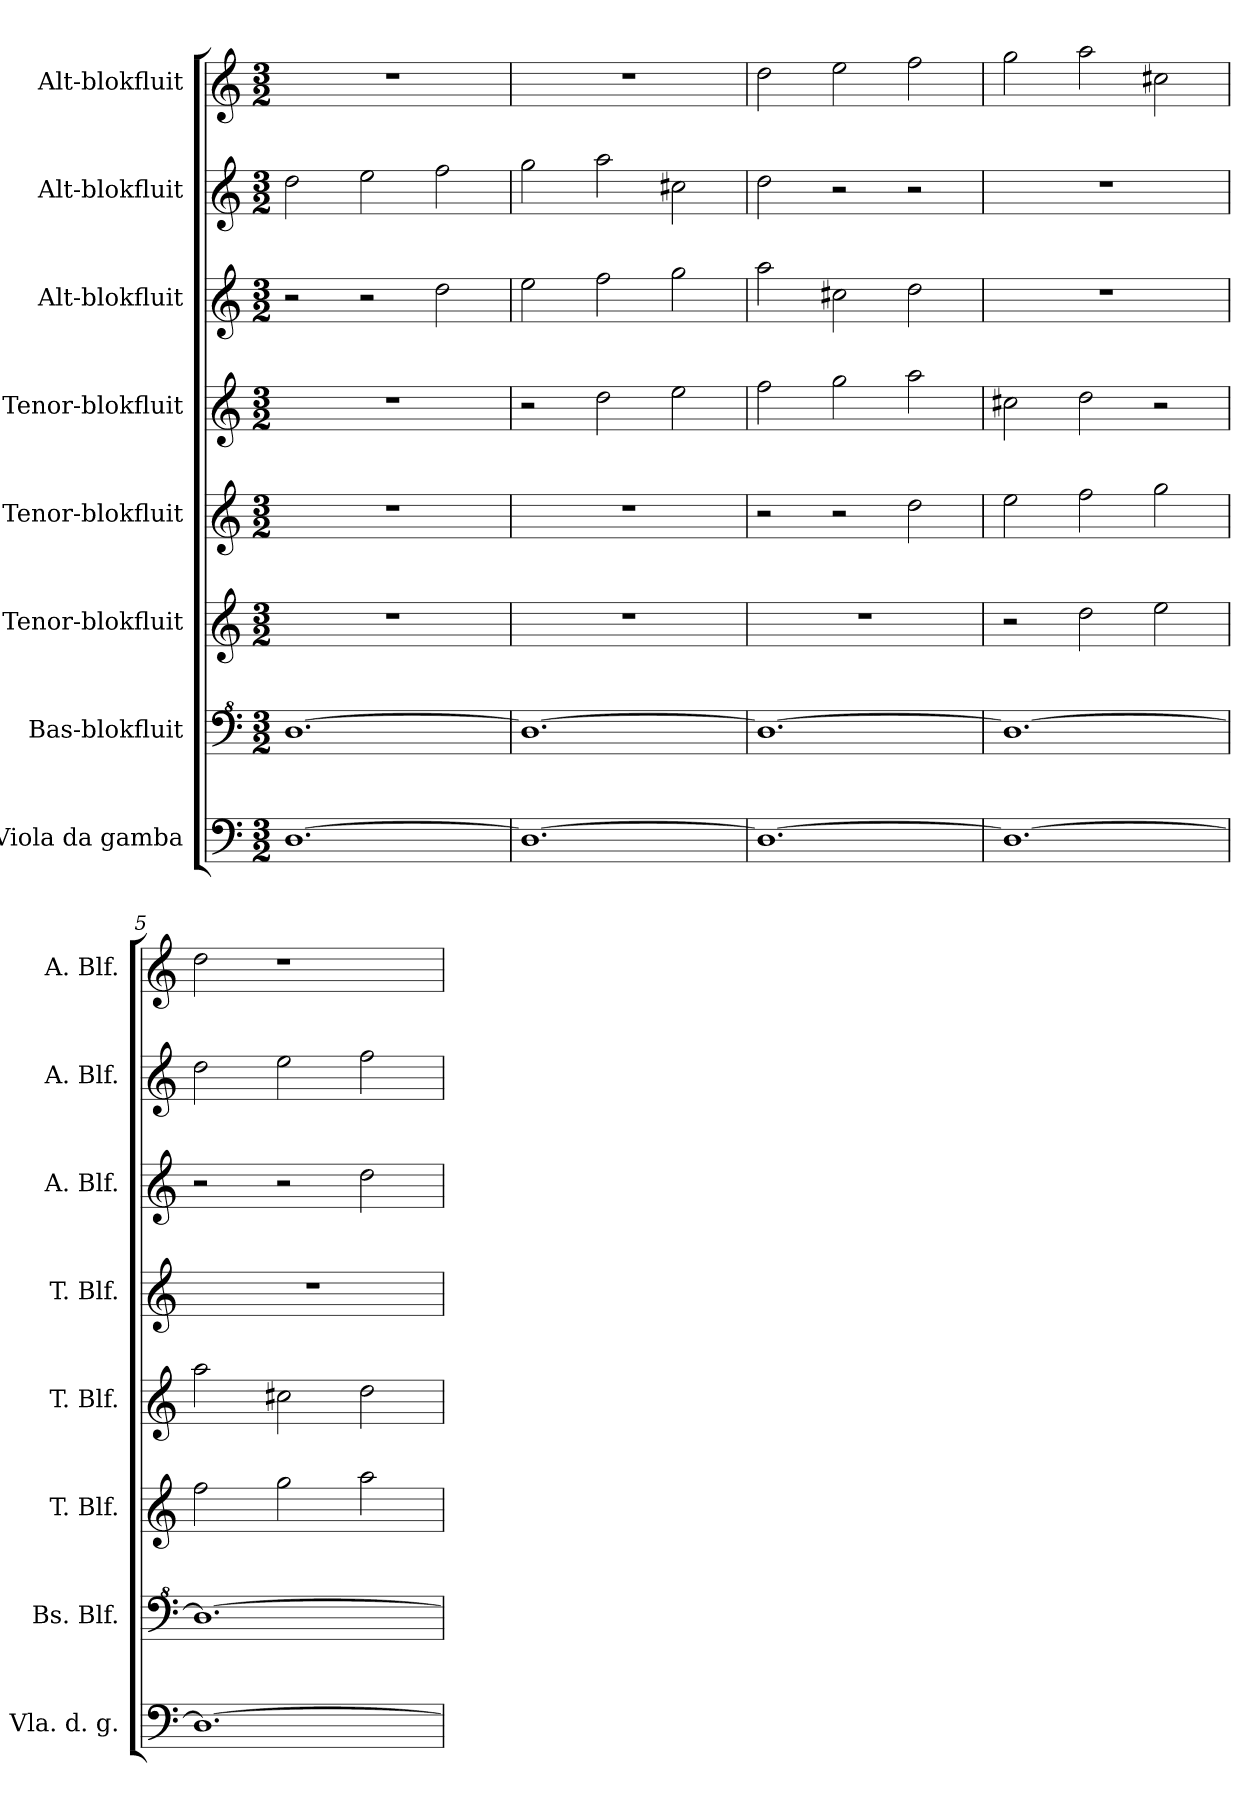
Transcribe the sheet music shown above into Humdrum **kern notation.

**kern	**kern	**kern	**kern	**kern	**kern	**kern	**kern
*part8	*part7	*part6	*part5	*part4	*part3	*part2	*part1
*staff8	*staff7	*staff6	*staff5	*staff4	*staff3	*staff2	*staff1
*I"Viola da gamba	*I"Bas-blokfluit	*I"Tenor-blokfluit	*I"Tenor-blokfluit	*I"Tenor-blokfluit	*I"Alt-blokfluit	*I"Alt-blokfluit	*I"Alt-blokfluit
*I'Vla. d. g.	*I'Bs. Blf.	*I'T. Blf.	*I'T. Blf.	*I'T. Blf.	*I'A. Blf.	*I'A. Blf.	*I'A. Blf.
*clefF4	*clefF^4	*clefG2	*clefG2	*clefG2	*clefG2	*clefG2	*clefG2
*k[]	*k[]	*k[]	*k[]	*k[]	*k[]	*k[]	*k[]
*M3/2	*M3/2	*M3/2	*M3/2	*M3/2	*M3/2	*M3/2	*M3/2
*MM80	*MM80	*MM80	*MM80	*MM80	*MM80	*MM80	*MM80
=1	=1	=1	=1	=1	=1	=1	=1
[1.D	[1.d	1.r	1.r	1.r	2r	2dd\	1.r
.	.	.	.	.	2r	2ee\	.
.	.	.	.	.	2dd\	2ff\	.
=2	=2	=2	=2	=2	=2	=2	=2
1.D_	1.d_	1.r	1.r	2r	2ee\	2gg\	1.r
.	.	.	.	2dd\	2ff\	2aa\	.
.	.	.	.	2ee\	2gg\	2cc#X\	.
=3	=3	=3	=3	=3	=3	=3	=3
1.D_	1.d_	1.r	2r	2ff\	2aa\	2dd\	2dd\
.	.	.	2r	2gg\	2cc#X\	2r	2ee\
.	.	.	2dd\	2aa\	2dd\	2r	2ff\
=4	=4	=4	=4	=4	=4	=4	=4
1.D_	1.d_	2r	2ee\	2cc#X\	1.r	1.r	2gg\
.	.	2dd\	2ff\	2dd\	.	.	2aa\
.	.	2ee\	2gg\	2r	.	.	2cc#X\
=5	=5	=5	=5	=5	=5	=5	=5
1.D_	1.d_	2ff\	2aa\	1.r	2r	2dd\	2dd\
.	.	2gg\	2cc#X\	.	2r	2ee\	1r
.	.	2aa\	2dd\	.	2dd\	2ff\	.
=	=	=	=	=	=	=	=
*-	*-	*-	*-	*-	*-	*-	*-
